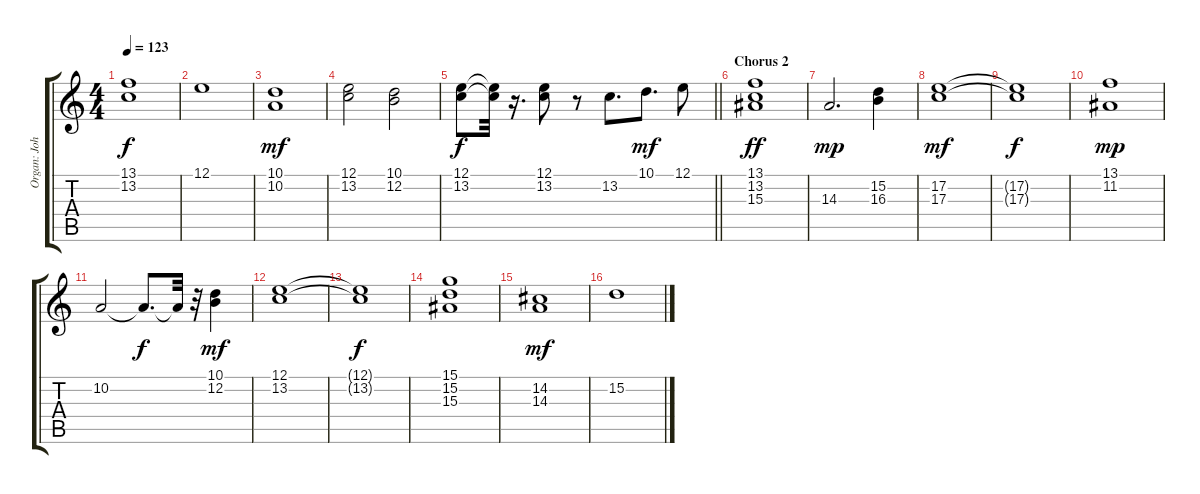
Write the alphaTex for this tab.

\track ("Organ: John Mahoney" "Organ: Joh") {instrument rockorgan}
\staff {score tabs}
\tuning (E4 B3 G3 D3 A2 E2) {hide}
\ts (4 4)
\tempo 123
\clef g2
\ks c
(13.1{t} 13.2{t}).1{dy f} |
12.1.1 |
(10.1 10.2).1{dy mf} |
(12.1 13.2).2 (10.1 12.2).2 |
\barLineRight lightlight
(12.1 13.2).8{dy f} (12.1{t} 13.2{t}).32 r.16{d} (12.1 13.2).8 r.8 13.2.8{d} 10.1.8{d dy mf} 12.1.8 |
\section ("" "Chorus 2")
(13.1 13.2 15.3).1{dy ff} |
14.3.2{d dy mp} (15.2 16.3).4 |
(17.2 17.3).1{dy mf} |
(17.2{t} 17.3{t}).1{dy f} |
(13.1 11.2).1{dy mp} |
10.2.2 10.2{t}.8{d dy f} 10.2{t}.32 r.32 (10.1 12.2).4{dy mf} |
(12.1 13.2).1 |
(12.1{t} 13.2{t}).1{dy f} |
(15.1 15.2 15.3).1 |
(14.2 14.3).1{dy mf} |
15.2.1
